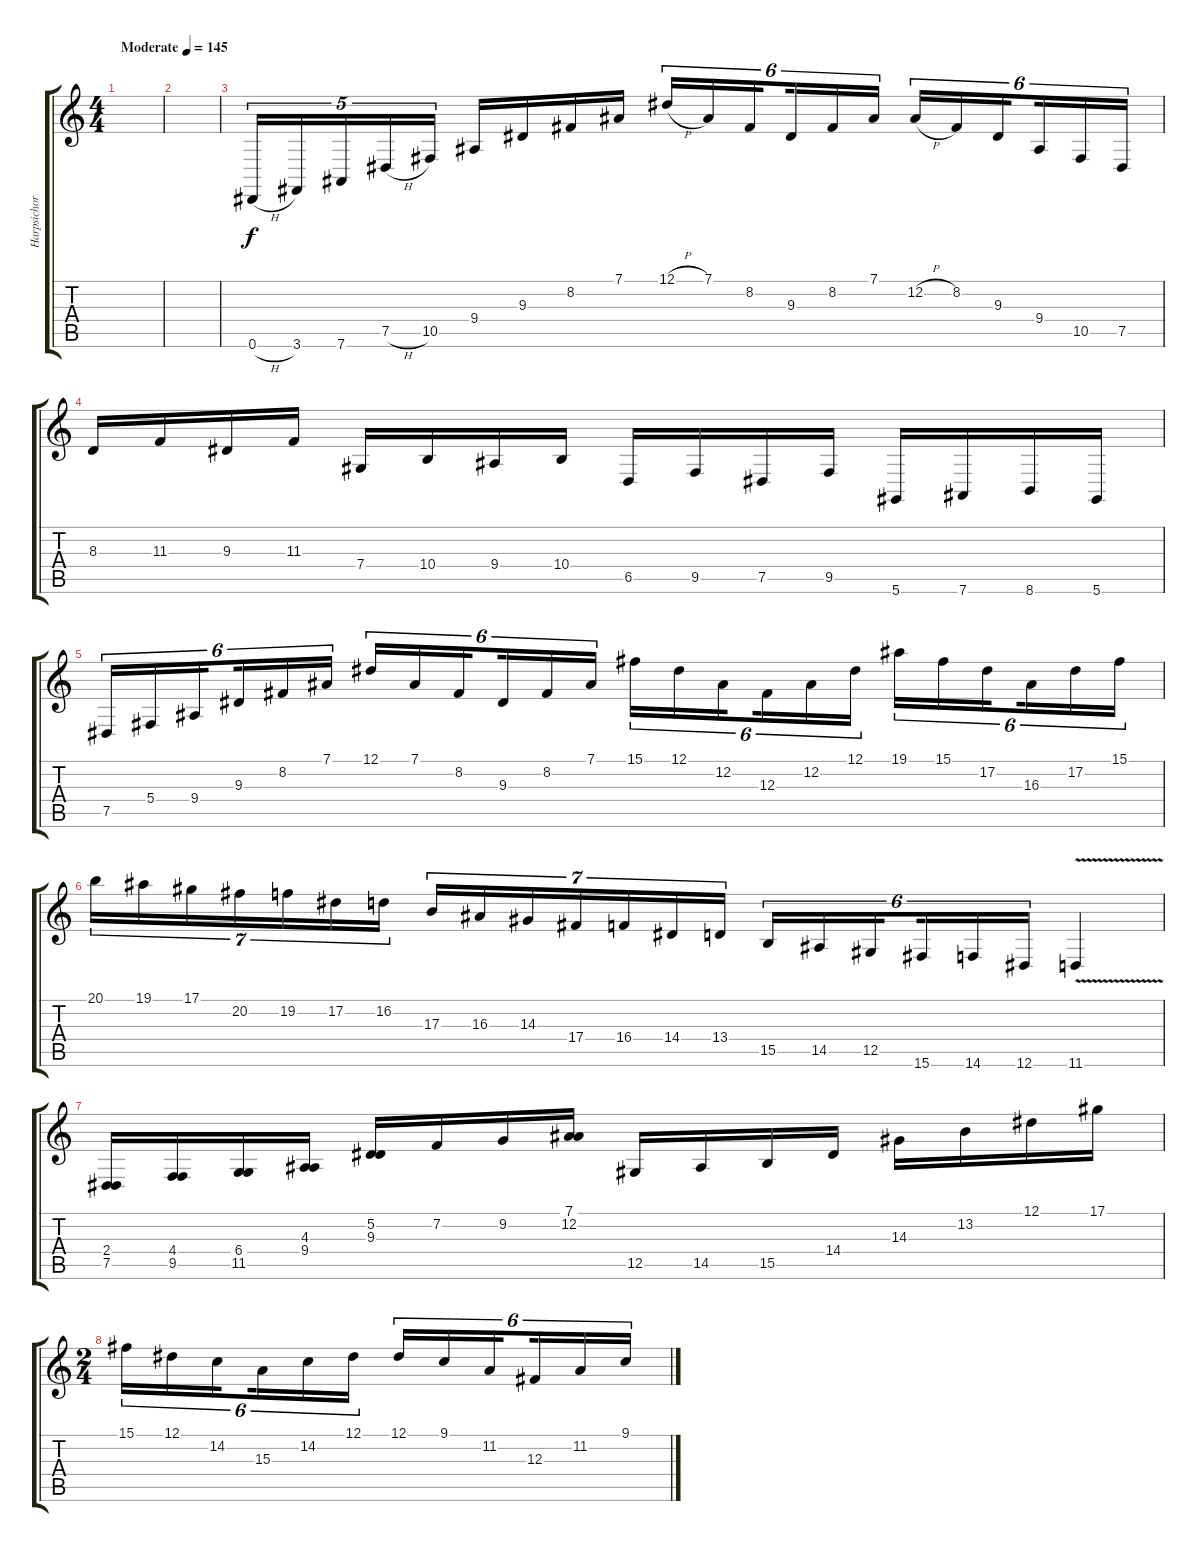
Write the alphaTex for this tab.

\track ("Harpsichord" "Harpsichor") {instrument harpsichord}
\staff {score tabs}
\tuning (Eb4 Bb3 Gb3 Db3 Ab2 Eb2) {hide}
\ts (4 4)
\tempo (145 "Moderate")
\clef g2
\ks c
|
|
0.6{h}.16{tu (5 4)} 3.6.16{tu (5 4)} 7.6.16{tu (5 4)} 7.5{h}.16{tu (5 4)} 10.5.16{tu (5 4)} 9.4.16 9.3.16 8.2.16 7.1.16 12.1{h}.16{tu (6 4)} 7.1.16{tu (6 4)} 8.2.16{tu (6 4) beam splitsecondary} 9.3.16{tu (6 4)} 8.2.16{tu (6 4)} 7.1.16{tu (6 4)} 12.2{h}.16{tu (6 4)} 8.2.16{tu (6 4)} 9.3.16{tu (6 4) beam splitsecondary} 9.4.16{tu (6 4)} 10.5.16{tu (6 4)} 7.5.16{tu (6 4)} |
8.3.16 11.3.16 9.3.16 11.3.16 7.4.16 10.4.16 9.4.16 10.4.16 6.5.16 9.5.16 7.5.16 9.5.16 5.6.16 7.6.16 8.6.16 5.6.16 |
7.5.16{tu (6 4)} 5.4.16{tu (6 4)} 9.4.16{tu (6 4) beam splitsecondary} 9.3.16{tu (6 4)} 8.2.16{tu (6 4)} 7.1.16{tu (6 4)} 12.1.16{tu (6 4)} 7.1.16{tu (6 4)} 8.2.16{tu (6 4) beam splitsecondary} 9.3.16{tu (6 4)} 8.2.16{tu (6 4)} 7.1.16{tu (6 4)} 15.1.16{tu (6 4)} 12.1.16{tu (6 4)} 12.2.16{tu (6 4) beam splitsecondary} 12.3.16{tu (6 4)} 12.2.16{tu (6 4)} 12.1.16{tu (6 4)} 19.1.16{tu (6 4)} 15.1.16{tu (6 4)} 17.2.16{tu (6 4) beam splitsecondary} 16.3.16{tu (6 4)} 17.2.16{tu (6 4)} 15.1.16{tu (6 4)} |
20.1.16{tu (7 4)} 19.1.16{tu (7 4)} 17.1.16{tu (7 4)} 20.2.16{tu (7 4)} 19.2.16{tu (7 4)} 17.2.16{tu (7 4)} 16.2.16{tu (7 4)} 17.3.16{tu (7 4)} 16.3.16{tu (7 4)} 14.3.16{tu (7 4)} 17.4.16{tu (7 4)} 16.4.16{tu (7 4)} 14.4.16{tu (7 4)} 13.4.16{tu (7 4)} 15.5.16{tu (6 4)} 14.5.16{tu (6 4)} 12.5.16{tu (6 4) beam splitsecondary} 15.6.16{tu (6 4)} 14.6.16{tu (6 4)} 12.6.16{tu (6 4)} 11.6{v}.4 |
(2.4 7.5).16 (4.4 9.5).16 (6.4 11.5).16 (4.3 9.4).16 (5.2 9.3).16 7.2.16 9.2.16 (7.1 12.2).16 12.5.16 14.5.16 15.5.16 14.4.16 14.3.16 13.2.16 12.1.16 17.1.16 |
\ts (2 4)
15.1.16{tu (6 4)} 12.1.16{tu (6 4)} 14.2.16{tu (6 4) beam splitsecondary} 15.3.16{tu (6 4)} 14.2.16{tu (6 4)} 12.1.16{tu (6 4)} 12.1.16{tu (6 4)} 9.1.16{tu (6 4)} 11.2.16{tu (6 4) beam splitsecondary} 12.3.16{tu (6 4)} 11.2.16{tu (6 4)} 9.1.16{tu (6 4)}
